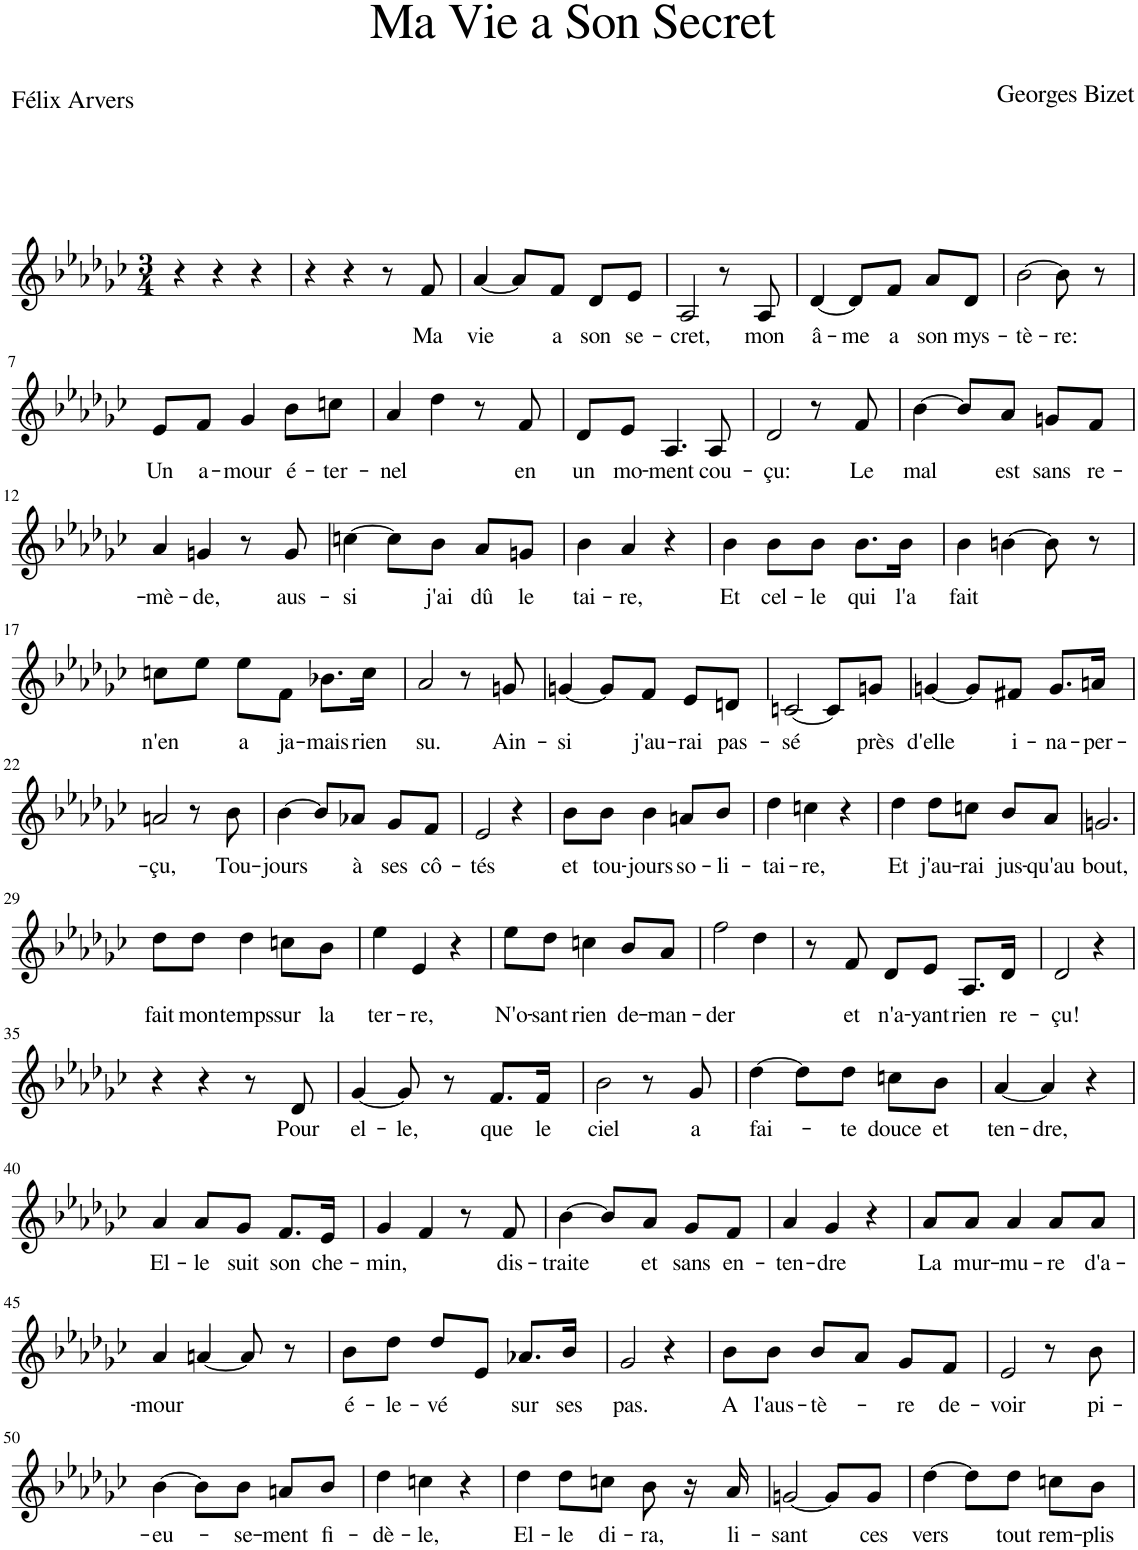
**kern	**text
*part1	*part1
*staff1	*staff1
*I"Piano	*
*I'Pno	*
*clefG2	*
*k[b-e-a-d-g-c-]	*
*M3/4	*
=1	=1
4r	.
4r	.
4r	.
=2	=2
4r	.
4r	.
8r	.
!	!LO:LY:b
8f/	Ma
=3	=3
!	!LO:LY:b
[4a-/	vie
8a-/L]	.
!	!LO:LY:b
8f/J	a
!	!LO:LY:b
8d-/L	son
!	!LO:LY:b
8e-/J	se-
=4	=4
!	!LO:LY:b
2A-/	-cret,
8r	.
!	!LO:LY:b
8A-/	mon
=5	=5
!	!LO:LY:b
[4d-/	â-
!	!LO:LY:b
8d-/L]	-me
!	!LO:LY:b
8f/J	a
!	!LO:LY:b
8a-/L	son
!	!LO:LY:b
8d-/J	mys-
=6	=6
!	!LO:LY:b
[2b-\	-tè-
!	!LO:LY:b
8b-\]	-re:
8r	.
!!LO:LB:g=z
=7	=7
!	!LO:LY:b
8e-/L	Un
!	!LO:LY:b
8f/J	a-
!	!LO:LY:b
4g-/	-mour
!	!LO:LY:b
8b-\L	é-
!	!LO:LY:b
8ccn\J	-ter-
=8	=8
!	!LO:LY:b
4a-/	-nel
4dd-\	.
8r	.
!	!LO:LY:b
8f/	en
=9	=9
!	!LO:LY:b
8d-/L	un
!	!LO:LY:b
8e-/J	mo-
!	!LO:LY:b
4.A-/	-ment
!	!LO:LY:b
8A-/	cou-
=10	=10
!	!LO:LY:b
2d-/	-çu:
8r	.
!	!LO:LY:b
8f/	Le
=11	=11
!	!LO:LY:b
[4b-\	mal
8b-/L]	.
!	!LO:LY:b
8a-/J	est
!	!LO:LY:b
8gn/L	sans
!	!LO:LY:b
8f/J	re-
!!LO:LB:g=z
=12	=12
!	!LO:LY:b
4a-/	-mè-
!	!LO:LY:b
4gn/	-de,
8r	.
!	!LO:LY:b
8g/	aus-
=13	=13
!	!LO:LY:b
[4ccn\	-si
8cc\L]	.
!	!LO:LY:b
8b-\J	j'ai
!	!LO:LY:b
8a-/L	dû
!	!LO:LY:b
8gn/J	le
=14	=14
!	!LO:LY:b
4b-\	tai-
!	!LO:LY:b
4a-/	-re,
4r	.
=15	=15
!	!LO:LY:b
4b-\	Et
!	!LO:LY:b
8b-\L	cel-
!	!LO:LY:b
8b-\J	-le
!	!LO:LY:b
8.b-\L	qui
!	!LO:LY:b
16b-\Jk	l'a
=16	=16
!	!LO:LY:b
4b-\	fait
[4bn\	.
8b\]	.
8r	.
!!LO:LB:g=z
=17	=17
!	!LO:LY:b
8ccn\L	n'en
8ee-\J	.
!	!LO:LY:b
8ee-\L	a
!	!LO:LY:b
8f\J	ja-
!	!LO:LY:b
8.b-X\L	-mais
!	!LO:LY:b
16cc\Jk	rien
=18	=18
!	!LO:LY:b
2a-/	su.
8r	.
!	!LO:LY:b
8gn/	Ain-
=19	=19
!	!LO:LY:b
[4gn/	-si
8g/L]	.
!	!LO:LY:b
8f/J	j'au-
!	!LO:LY:b
8e-/L	-rai
!	!LO:LY:b
8dn/J	pas-
=20	=20
!	!LO:LY:b
[2cn/	-sé
8c/L]	.
!	!LO:LY:b
8gn/J	près
=21	=21
!	!LO:LY:b
[4gn/	d'elle
8g/L]	.
!	!LO:LY:b
8f#X/J	i-
!	!LO:LY:b
8.g/L	-na-
!	!LO:LY:b
16an/Jk	-per-
!!LO:LB:g=z
=22	=22
!	!LO:LY:b
2an/	-çu,
8r	.
!	!LO:LY:b
8b-\	Tou-
=23	=23
!	!LO:LY:b
[4b-\	-jours
8b-/L]	.
!	!LO:LY:b
8a-X/J	à
!	!LO:LY:b
8g-/L	ses
!	!LO:LY:b
8f/J	cô-
=24	=24
!	!LO:LY:b
2e-/	-tés
4r	.
=25	=25
!	!LO:LY:b
8b-\L	et
!	!LO:LY:b
8b-\J	tou-
!	!LO:LY:b
4b-\	-jours
!	!LO:LY:b
8an/L	so-
!	!LO:LY:b
8b-/J	-li-
=26	=26
!	!LO:LY:b
4dd-\	-tai-
!	!LO:LY:b
4ccn\	-re,
4r	.
=27	=27
!	!LO:LY:b
4dd-\	Et
!	!LO:LY:b
8dd-\L	j'au-
!	!LO:LY:b
8ccn\J	-rai
!	!LO:LY:b
8b-/L	jus-
!	!LO:LY:b
8a-/J	-qu'au
=28	=28
!	!LO:LY:b
2.gn/	bout,
!!LO:LB:g=z
=29	=29
!	!LO:LY:b
8dd-\L	fait
!	!LO:LY:b
8dd-\J	mon
!	!LO:LY:b
4dd-\	temps
!	!LO:LY:b
8ccn\L	sur
!	!LO:LY:b
8b-\J	la
=30	=30
!	!LO:LY:b
4ee-\	ter-
!	!LO:LY:b
4e-/	-re,
4r	.
=31	=31
!	!LO:LY:b
8ee-\L	N'o-
!	!LO:LY:b
8dd-\J	-sant
!	!LO:LY:b
4ccn\	rien
!	!LO:LY:b
8b-/L	de-
!	!LO:LY:b
8a-/J	-man-
=32	=32
!	!LO:LY:b
2ff\	-der
4dd-\	.
=33	=33
8r	.
!	!LO:LY:b
8f/	et
!	!LO:LY:b
8d-/L	n'a-
!	!LO:LY:b
8e-/J	-yant
!	!LO:LY:b
8.A-/L	rien
!	!LO:LY:b
16d-/Jk	re-
=34	=34
!	!LO:LY:b
2d-/	-çu!
4r	.
!!LO:LB:g=z
=35	=35
4r	.
4r	.
8r	.
!	!LO:LY:b
8d-/	Pour
=36	=36
!	!LO:LY:b
[4g-/	el-
!	!LO:LY:b
8g-/]	-le,
8r	.
!	!LO:LY:b
8.f/L	que
!	!LO:LY:b
16f/Jk	le
=37	=37
!	!LO:LY:b
2b-\	ciel
8r	.
!	!LO:LY:b
8g-/	a
=38	=38
!	!LO:LY:b
[4dd-\	fai-
8dd-\L]	.
!	!LO:LY:b
8dd-\J	-te
!	!LO:LY:b
8ccn\L	douce
!	!LO:LY:b
8b-\J	et
=39	=39
!	!LO:LY:b
[4a-/	ten-
!	!LO:LY:b
4a-/]	-dre,
4r	.
!!LO:LB:g=z
=40	=40
!	!LO:LY:b
4a-/	El-
!	!LO:LY:b
8a-/L	-le
!	!LO:LY:b
8g-/J	suit
!	!LO:LY:b
8.f/L	son
!	!LO:LY:b
16e-/Jk	che-
=41	=41
!	!LO:LY:b
4g-/	-min,
4f/	.
8r	.
!	!LO:LY:b
8f/	dis-
=42	=42
!	!LO:LY:b
[4b-\	-traite
8b-/L]	.
!	!LO:LY:b
8a-/J	et
!	!LO:LY:b
8g-/L	sans
!	!LO:LY:b
8f/J	en-
=43	=43
!	!LO:LY:b
4a-/	-ten-
!	!LO:LY:b
4g-/	-dre
4r	.
=44	=44
!	!LO:LY:b
8a-/L	La
!	!LO:LY:b
8a-/J	mur-
!	!LO:LY:b
4a-/	-mu-
!	!LO:LY:b
8a-/L	-re
!	!LO:LY:b
8a-/J	d'a-
!!LO:LB:g=z
=45	=45
!	!LO:LY:b
4a-/	-mour
[4an/	.
8a/]	.
8r	.
=46	=46
!	!LO:LY:b
8b-\L	é-
!	!LO:LY:b
8dd-\J	-le-
!	!LO:LY:b
8dd-/L	-vé
8e-/J	.
!	!LO:LY:b
8.a-X/L	sur
!	!LO:LY:b
16b-/Jk	ses
=47	=47
!	!LO:LY:b
2g-/	pas.
4r	.
=48	=48
!	!LO:LY:b
8b-\L	A
!	!LO:LY:b
8b-\J	l'aus-
!	!LO:LY:b
8b-/L	-tè-
8a-/J	.
!	!LO:LY:b
8g-/L	-re
!	!LO:LY:b
8f/J	de-
=49	=49
!	!LO:LY:b
2e-/	-voir
8r	.
!	!LO:LY:b
8b-\	pi-
!!LO:LB:g=z
=50	=50
!	!LO:LY:b
[4b-\	-eu-
8b-\L]	.
!	!LO:LY:b
8b-\J	-se-
!	!LO:LY:b
8an/L	-ment
!	!LO:LY:b
8b-/J	fi-
=51	=51
!	!LO:LY:b
4dd-\	-dè-
!	!LO:LY:b
4ccn\	-le,
4r	.
=52	=52
!	!LO:LY:b
4dd-\	El-
!	!LO:LY:b
8dd-\L	-le
!	!LO:LY:b
8ccn\J	di-
!	!LO:LY:b
8b-\	-ra,
16r	.
!	!LO:LY:b
16a-/	li-
=53	=53
!	!LO:LY:b
[2gn/	-sant
8g/L]	.
!	!LO:LY:b
8g/J	ces
=54	=54
!	!LO:LY:b
[4dd-\	vers
8dd-\L]	.
!	!LO:LY:b
8dd-\J	tout
!	!LO:LY:b
8ccn\L	rem-
!	!LO:LY:b
8b-\J	-plis
=	=
*-	*-
